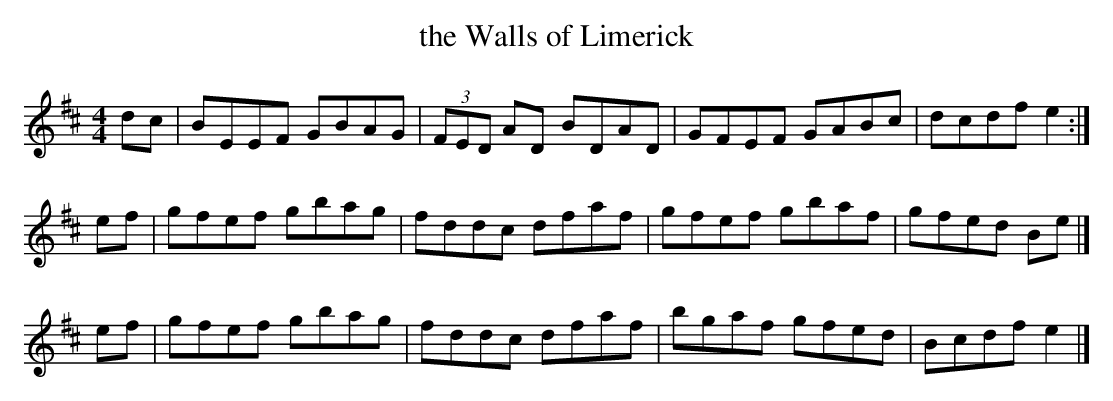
X:1
T: the Walls of Limerick
L: 1/8
M: 4/4
K: Edor
dc |\
BEEF GBAG | (3FED AD BDAD |\
GFEF GABc | dcdf e2 :|
ef |\
gfef gbag | fddc dfaf |\
gfef gbaf | gfed Be |]
ef |\
gfef gbag | fddc dfaf |\
bgaf gfed | Bcdf e2 |]
